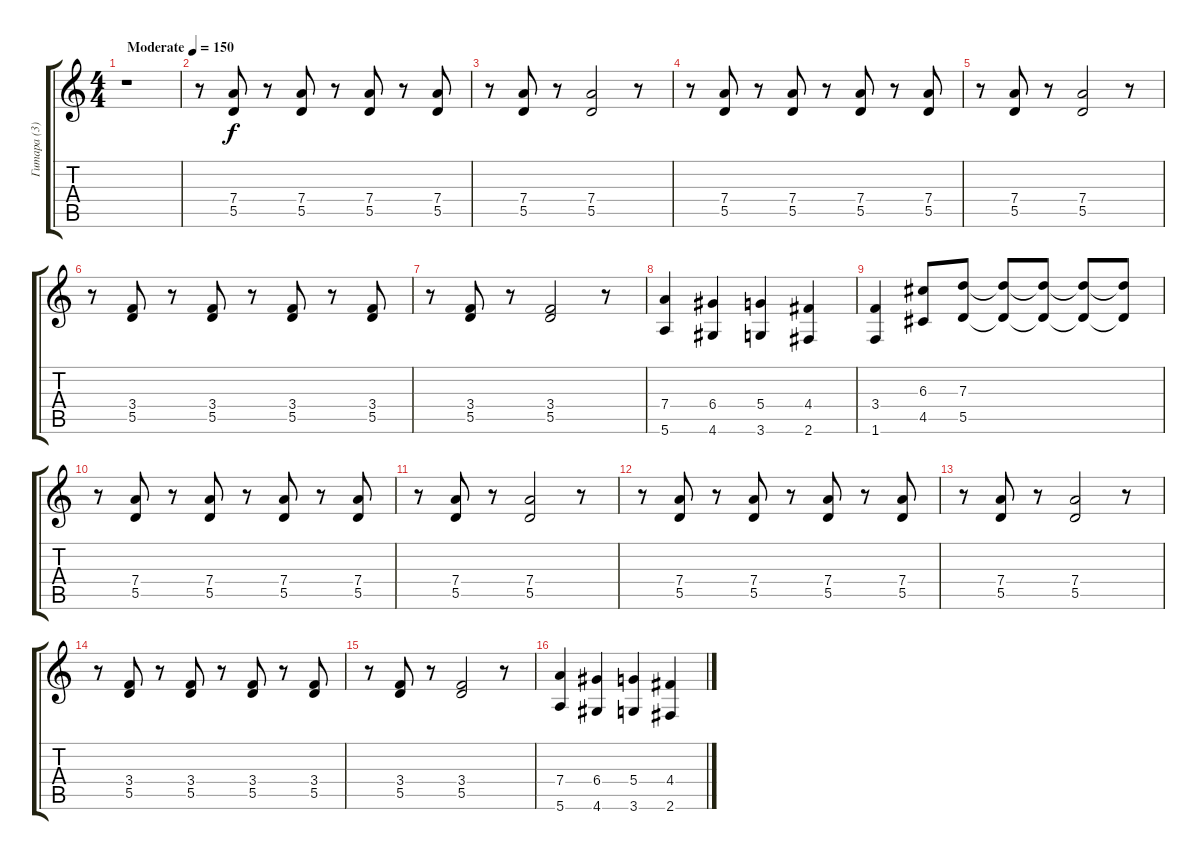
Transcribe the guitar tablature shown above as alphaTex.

\track ("Гитара (3)" "Гитара (3)") {instrument electricguitarclean}
\staff {score tabs}
\tuning (E4 B3 G3 D3 A2 E2) {hide}
\ts (4 4)
\tempo (150 "Moderate")
\clef g2
\ks c
r.1{dy f instrument electricguitarclean} |
r.8 (7.4 5.5).8 r.8 (7.4 5.5).8 r.8 (7.4 5.5).8 r.8 (7.4 5.5).8 |
r.8 (7.4 5.5).8 r.8 (7.4 5.5).2 r.8 |
r.8 (7.4 5.5).8 r.8 (7.4 5.5).8 r.8 (7.4 5.5).8 r.8 (7.4 5.5).8 |
r.8 (7.4 5.5).8 r.8 (7.4 5.5).2 r.8 |
r.8 (3.4 5.5).8 r.8 (3.4 5.5).8 r.8 (3.4 5.5).8 r.8 (3.4 5.5).8 |
r.8 (3.4 5.5).8 r.8 (3.4 5.5).2 r.8 |
(7.4 5.6).4 (6.4 4.6).4 (5.4 3.6).4 (4.4 2.6).4 |
(3.4 1.6).4 (6.3 4.5).8 (7.3 5.5).8 (7.3{t} 5.5{t}).8 (7.3{t} 5.5{t}).8 (7.3{t} 5.5{t}).8 (7.3{t} 5.5{t}).8 |
r.8 (7.4 5.5).8 r.8 (7.4 5.5).8 r.8 (7.4 5.5).8 r.8 (7.4 5.5).8 |
r.8 (7.4 5.5).8 r.8 (7.4 5.5).2 r.8 |
r.8 (7.4 5.5).8 r.8 (7.4 5.5).8 r.8 (7.4 5.5).8 r.8 (7.4 5.5).8 |
r.8 (7.4 5.5).8 r.8 (7.4 5.5).2 r.8 |
r.8 (3.4 5.5).8 r.8 (3.4 5.5).8 r.8 (3.4 5.5).8 r.8 (3.4 5.5).8 |
r.8 (3.4 5.5).8 r.8 (3.4 5.5).2 r.8 |
(7.4 5.6).4 (6.4 4.6).4 (5.4 3.6).4 (4.4 2.6).4
